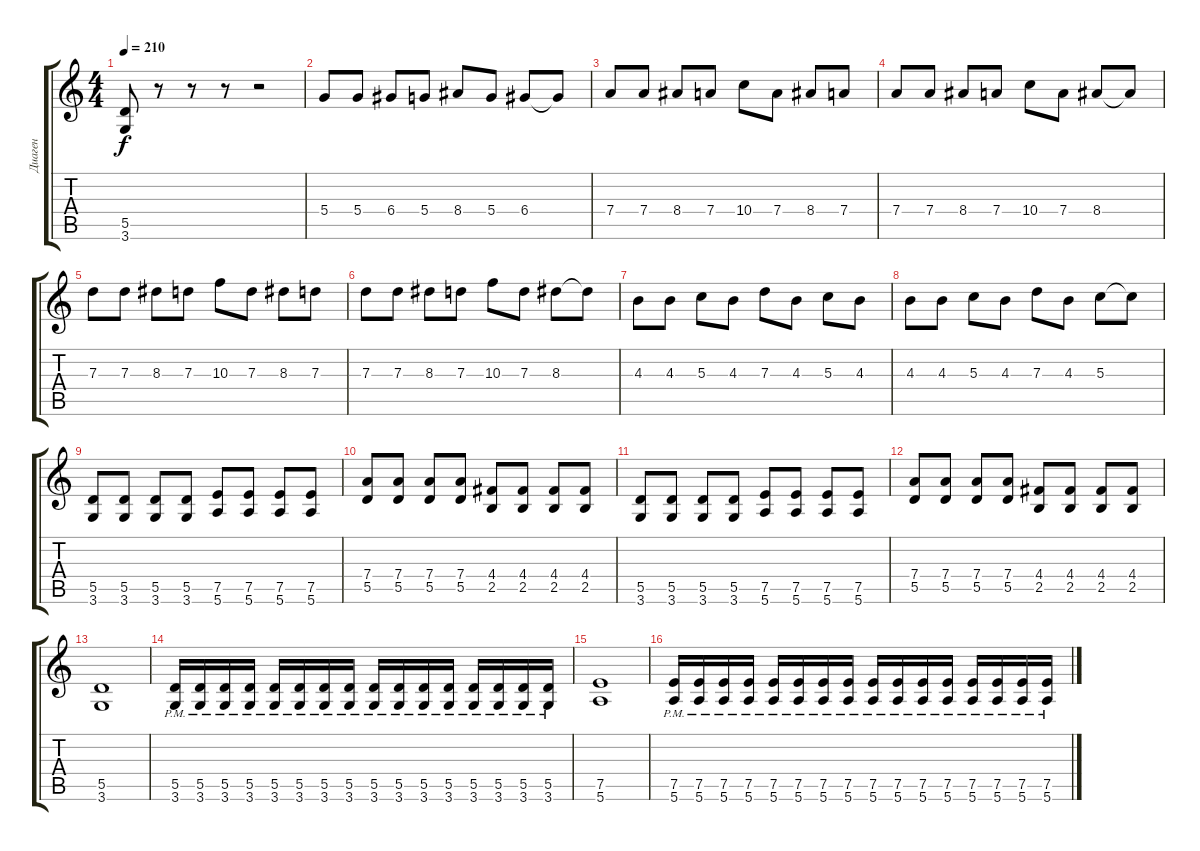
\track ("Диаген" "Диаген") {instrument distortionguitar}
\staff {score tabs}
\tuning (E4 B3 G3 D3 A2 E2) {hide}
\ts (4 4)
\tempo 210
\clef g2
\ks c
(5.5 3.6).8{dy f} r.8 r.8 r.8 r.2 |
5.4.8 5.4.8 6.4.8 5.4.8 8.4.8 5.4.8 6.4.8 6.4{t}.8 |
7.4.8 7.4.8 8.4.8 7.4.8 10.4.8 7.4.8 8.4.8 7.4.8 |
7.4.8 7.4.8 8.4.8 7.4.8 10.4.8 7.4.8 8.4.8 8.4{t}.8 |
7.3.8 7.3.8 8.3.8 7.3.8 10.3.8 7.3.8 8.3.8 7.3.8 |
7.3.8 7.3.8 8.3.8 7.3.8 10.3.8 7.3.8 8.3.8 8.3{t}.8 |
4.3.8 4.3.8 5.3.8 4.3.8 7.3.8 4.3.8 5.3.8 4.3.8 |
4.3.8 4.3.8 5.3.8 4.3.8 7.3.8 4.3.8 5.3.8 5.3{t}.8 |
(5.5 3.6).8 (5.5 3.6).8 (5.5 3.6).8 (5.5 3.6).8 (7.5 5.6).8 (7.5 5.6).8 (7.5 5.6).8 (7.5 5.6).8 |
(7.4 5.5).8 (7.4 5.5).8 (7.4 5.5).8 (7.4 5.5).8 (4.4 2.5).8 (4.4 2.5).8 (4.4 2.5).8 (4.4 2.5).8 |
(5.5 3.6).8 (5.5 3.6).8 (5.5 3.6).8 (5.5 3.6).8 (7.5 5.6).8 (7.5 5.6).8 (7.5 5.6).8 (7.5 5.6).8 |
(7.4 5.5).8 (7.4 5.5).8 (7.4 5.5).8 (7.4 5.5).8 (4.4 2.5).8 (4.4 2.5).8 (4.4 2.5).8 (4.4 2.5).8 |
(5.5 3.6).1 |
(5.5{pm} 3.6{pm}).16 (5.5{pm} 3.6{pm}).16 (5.5{pm} 3.6{pm}).16 (5.5{pm} 3.6{pm}).16 (5.5{pm} 3.6{pm}).16 (5.5{pm} 3.6{pm}).16 (5.5{pm} 3.6{pm}).16 (5.5{pm} 3.6{pm}).16 (5.5{pm} 3.6{pm}).16 (5.5{pm} 3.6{pm}).16 (5.5{pm} 3.6{pm}).16 (5.5{pm} 3.6{pm}).16 (5.5{pm} 3.6{pm}).16 (5.5{pm} 3.6{pm}).16 (5.5{pm} 3.6{pm}).16 (5.5{pm} 3.6{pm}).16 |
(7.5 5.6).1 |
(7.5{pm} 5.6{pm}).16 (7.5{pm} 5.6{pm}).16 (7.5{pm} 5.6{pm}).16 (7.5{pm} 5.6{pm}).16 (7.5{pm} 5.6{pm}).16 (7.5{pm} 5.6{pm}).16 (7.5{pm} 5.6{pm}).16 (7.5{pm} 5.6{pm}).16 (7.5{pm} 5.6{pm}).16 (7.5{pm} 5.6{pm}).16 (7.5{pm} 5.6{pm}).16 (7.5{pm} 5.6{pm}).16 (7.5{pm} 5.6{pm}).16 (7.5{pm} 5.6{pm}).16 (7.5{pm} 5.6{pm}).16 (7.5{pm} 5.6{pm}).16
